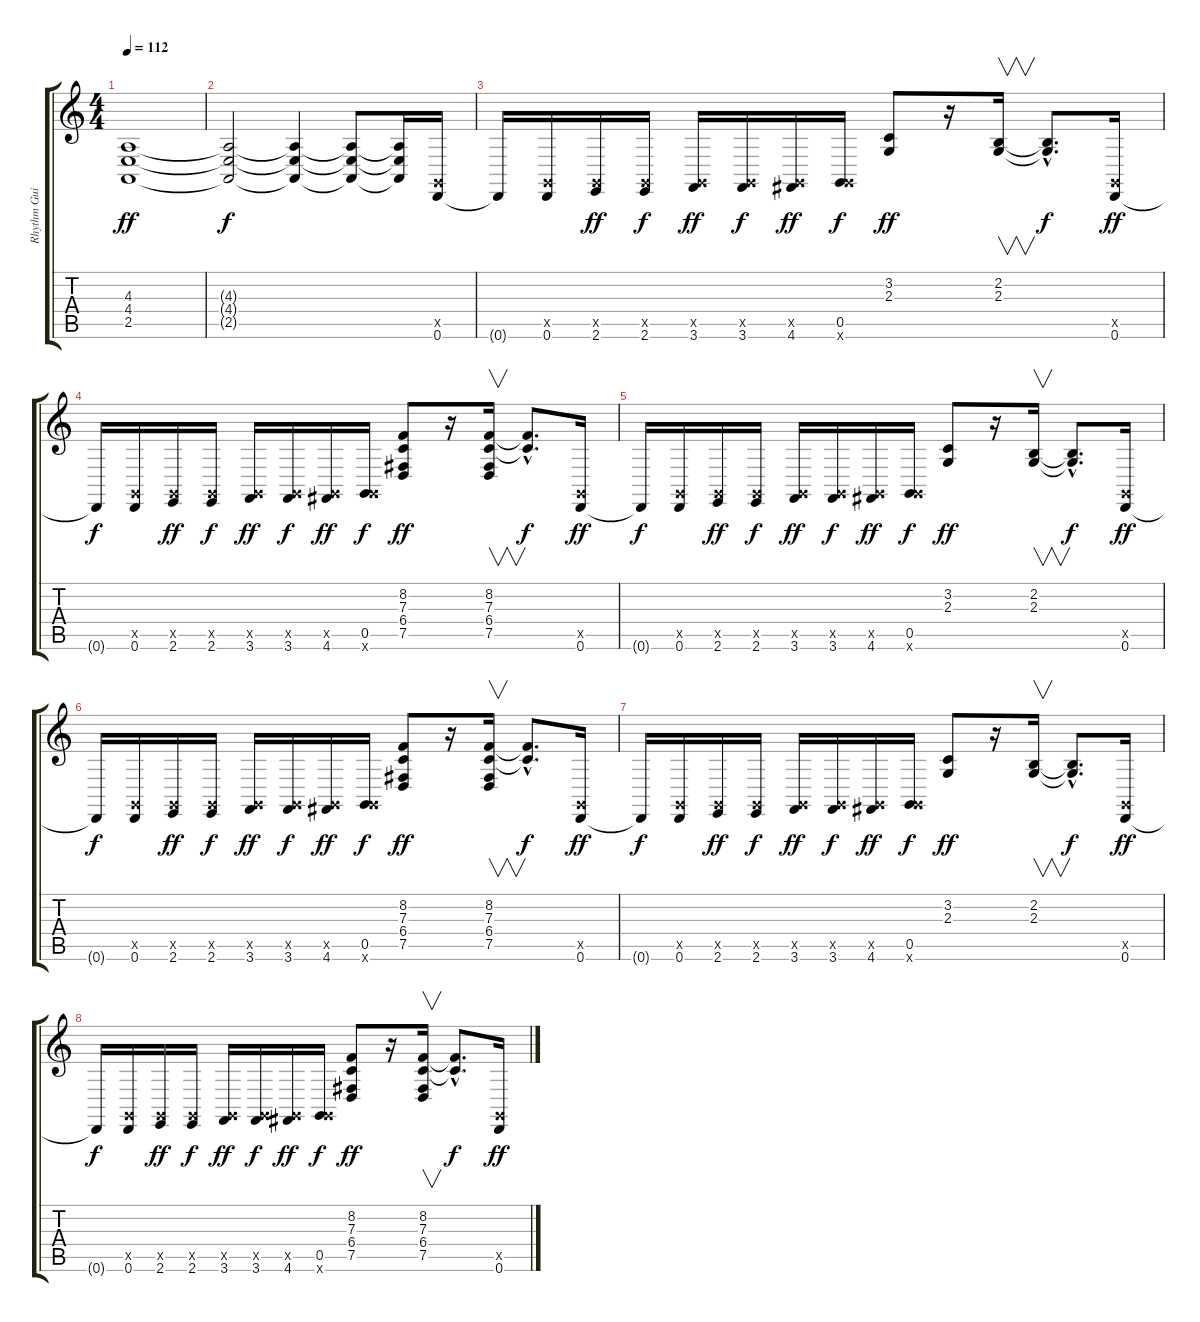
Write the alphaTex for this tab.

\track ("Rhythm Guitar 2" "Rhythm Gui") {instrument lead1square}
\staff {score tabs}
\tuning (D4 A3 F3 C3 G2 D2) {hide}
\ts (4 4)
\tempo 112
\clef g2
\ks c
(4.3 4.4 2.5).1{dy ff} |
(4.3{t} 4.4{t} 2.5{t}).2{dy f} (4.3{t} 4.4{t} 2.5{t}).4 (4.3{t} 4.4{t} 2.5{t}).8 (4.3{t} 4.4{t} 2.5{t}).16 (0.5{x} 0.6).16 |
0.6{t}.16 (0.5{x} 0.6).16 (0.5{x} 2.6).16{dy ff} (0.5{x} 2.6).16{dy f} (0.5{x} 3.6).16{dy ff} (0.5{x} 3.6).16{dy f} (0.5{x} 4.6).16{dy ff} (0.5 5.6{x}).16{dy f} (3.2 2.3).8{dy ff} r.16 (2.2 2.3).16{v} (2.2{hac t} 2.3{hac t}).8{d dy f} (0.5{x} 0.6).16{dy ff} |
0.6{t}.16{dy f} (0.5{x} 0.6).16 (0.5{x} 2.6).16{dy ff} (0.5{x} 2.6).16{dy f} (0.5{x} 3.6).16{dy ff} (0.5{x} 3.6).16{dy f} (0.5{x} 4.6).16{dy ff} (0.5 5.6{x}).16{dy f} (8.2 7.3 6.4 7.5).8{dy ff} r.16 (8.2 7.3 6.4 7.5).16{v} (8.2{hac t} 7.3{hac t}).8{d dy f} (0.5{x} 0.6).16{dy ff} |
0.6{t}.16{dy f} (0.5{x} 0.6).16 (0.5{x} 2.6).16{dy ff} (0.5{x} 2.6).16{dy f} (0.5{x} 3.6).16{dy ff} (0.5{x} 3.6).16{dy f} (0.5{x} 4.6).16{dy ff} (0.5 5.6{x}).16{dy f} (3.2 2.3).8{dy ff} r.16 (2.2 2.3).16{v} (2.2{hac t} 2.3{hac t}).8{d dy f} (0.5{x} 0.6).16{dy ff} |
0.6{t}.16{dy f} (0.5{x} 0.6).16 (0.5{x} 2.6).16{dy ff} (0.5{x} 2.6).16{dy f} (0.5{x} 3.6).16{dy ff} (0.5{x} 3.6).16{dy f} (0.5{x} 4.6).16{dy ff} (0.5 5.6{x}).16{dy f} (8.2 7.3 6.4 7.5).8{dy ff} r.16 (8.2 7.3 6.4 7.5).16{v} (8.2{hac t} 7.3{hac t}).8{d dy f} (0.5{x} 0.6).16{dy ff} |
0.6{t}.16{dy f} (0.5{x} 0.6).16 (0.5{x} 2.6).16{dy ff} (0.5{x} 2.6).16{dy f} (0.5{x} 3.6).16{dy ff} (0.5{x} 3.6).16{dy f} (0.5{x} 4.6).16{dy ff} (0.5 5.6{x}).16{dy f} (3.2 2.3).8{dy ff} r.16 (2.2 2.3).16{v} (2.2{hac t} 2.3{hac t}).8{d dy f} (0.5{x} 0.6).16{dy ff} |
0.6{t}.16{dy f} (0.5{x} 0.6).16 (0.5{x} 2.6).16{dy ff} (0.5{x} 2.6).16{dy f} (0.5{x} 3.6).16{dy ff} (0.5{x} 3.6).16{dy f} (0.5{x} 4.6).16{dy ff} (0.5 5.6{x}).16{dy f} (8.2 7.3 6.4 7.5).8{dy ff} r.16 (8.2 7.3 6.4 7.5).16{v} (8.2{hac t} 7.3{hac t}).8{d dy f} (0.5{x} 0.6).16{dy ff}
